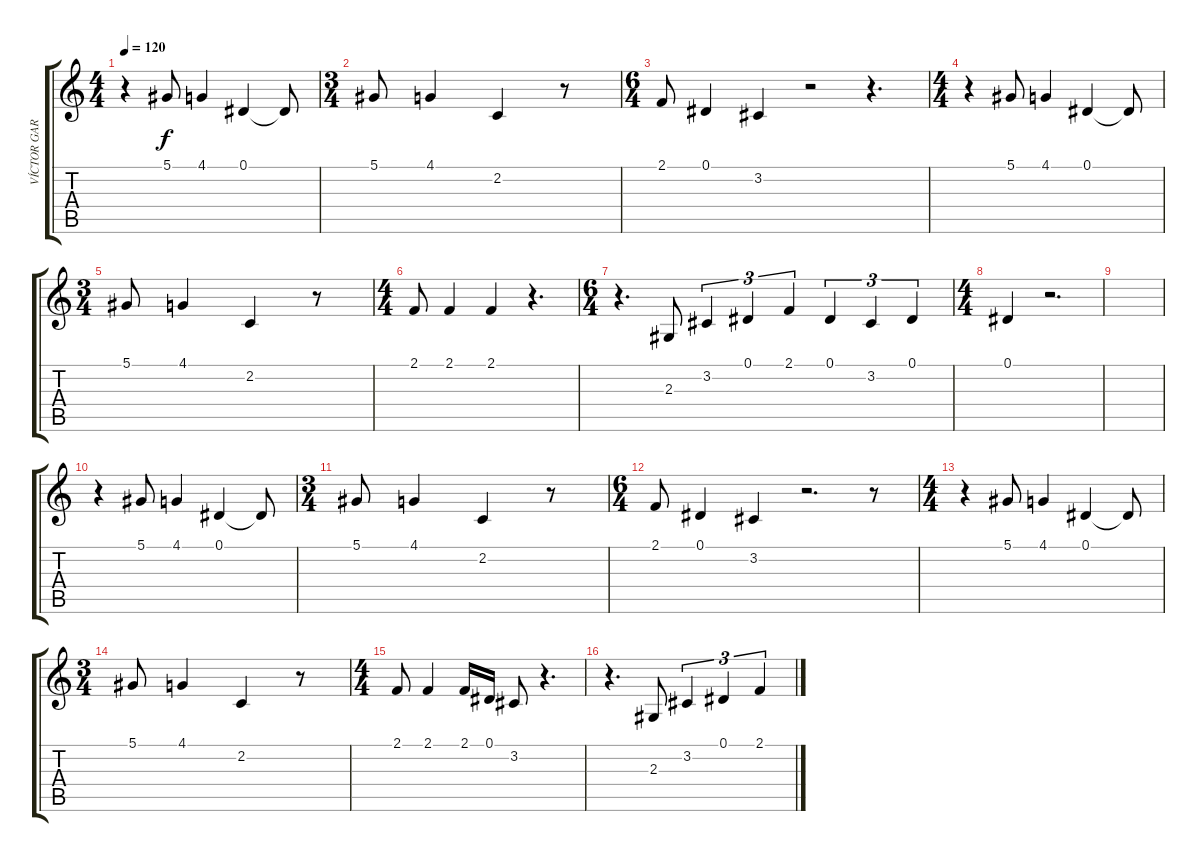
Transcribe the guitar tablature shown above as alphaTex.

\track ("VÍCTOR GARCÍA" "VÍCTOR GAR") {instrument clarinet}
\staff {score tabs}
\tuning (Eb4 Bb3 Gb3 Db3 Ab2 Eb2) {hide}
\ts (4 4)
\tempo 120
\clef g2
\ks c
r.4{dy f} 5.1.8 4.1.4 0.1.4 0.1{t}.8 |
\ts (3 4)
5.1.8 4.1.4 2.2.4 r.8 |
\ts (6 4)
2.1.8 0.1.4 3.2.4 r.2 r.4{d} |
\ts (4 4)
r.4 5.1.8 4.1.4 0.1.4 0.1{t}.8 |
\ts (3 4)
5.1.8 4.1.4 2.2.4 r.8 |
\ts (4 4)
2.1.8 2.1.4 2.1.4 r.4{d} |
\ts (6 4)
r.4{d} 2.3.8 3.2.4{tu (3 2)} 0.1.4{tu (3 2)} 2.1.4{tu (3 2)} 0.1.4{tu (3 2)} 3.2.4{tu (3 2)} 0.1.4{tu (3 2)} |
\ts (4 4)
0.1.4 r.2{d} |
|
r.4 5.1.8 4.1.4 0.1.4 0.1{t}.8 |
\ts (3 4)
5.1.8 4.1.4 2.2.4 r.8 |
\ts (6 4)
2.1.8 0.1.4 3.2.4 r.2{d} r.8 |
\ts (4 4)
r.4 5.1.8 4.1.4 0.1.4 0.1{t}.8 |
\ts (3 4)
5.1.8 4.1.4 2.2.4 r.8 |
\ts (4 4)
2.1.8 2.1.4 2.1.16 0.1.16 3.2.8 r.4{d} |
r.4{d} 2.3.8 3.2.4{tu (3 2)} 0.1.4{tu (3 2)} 2.1.4{tu (3 2)}
